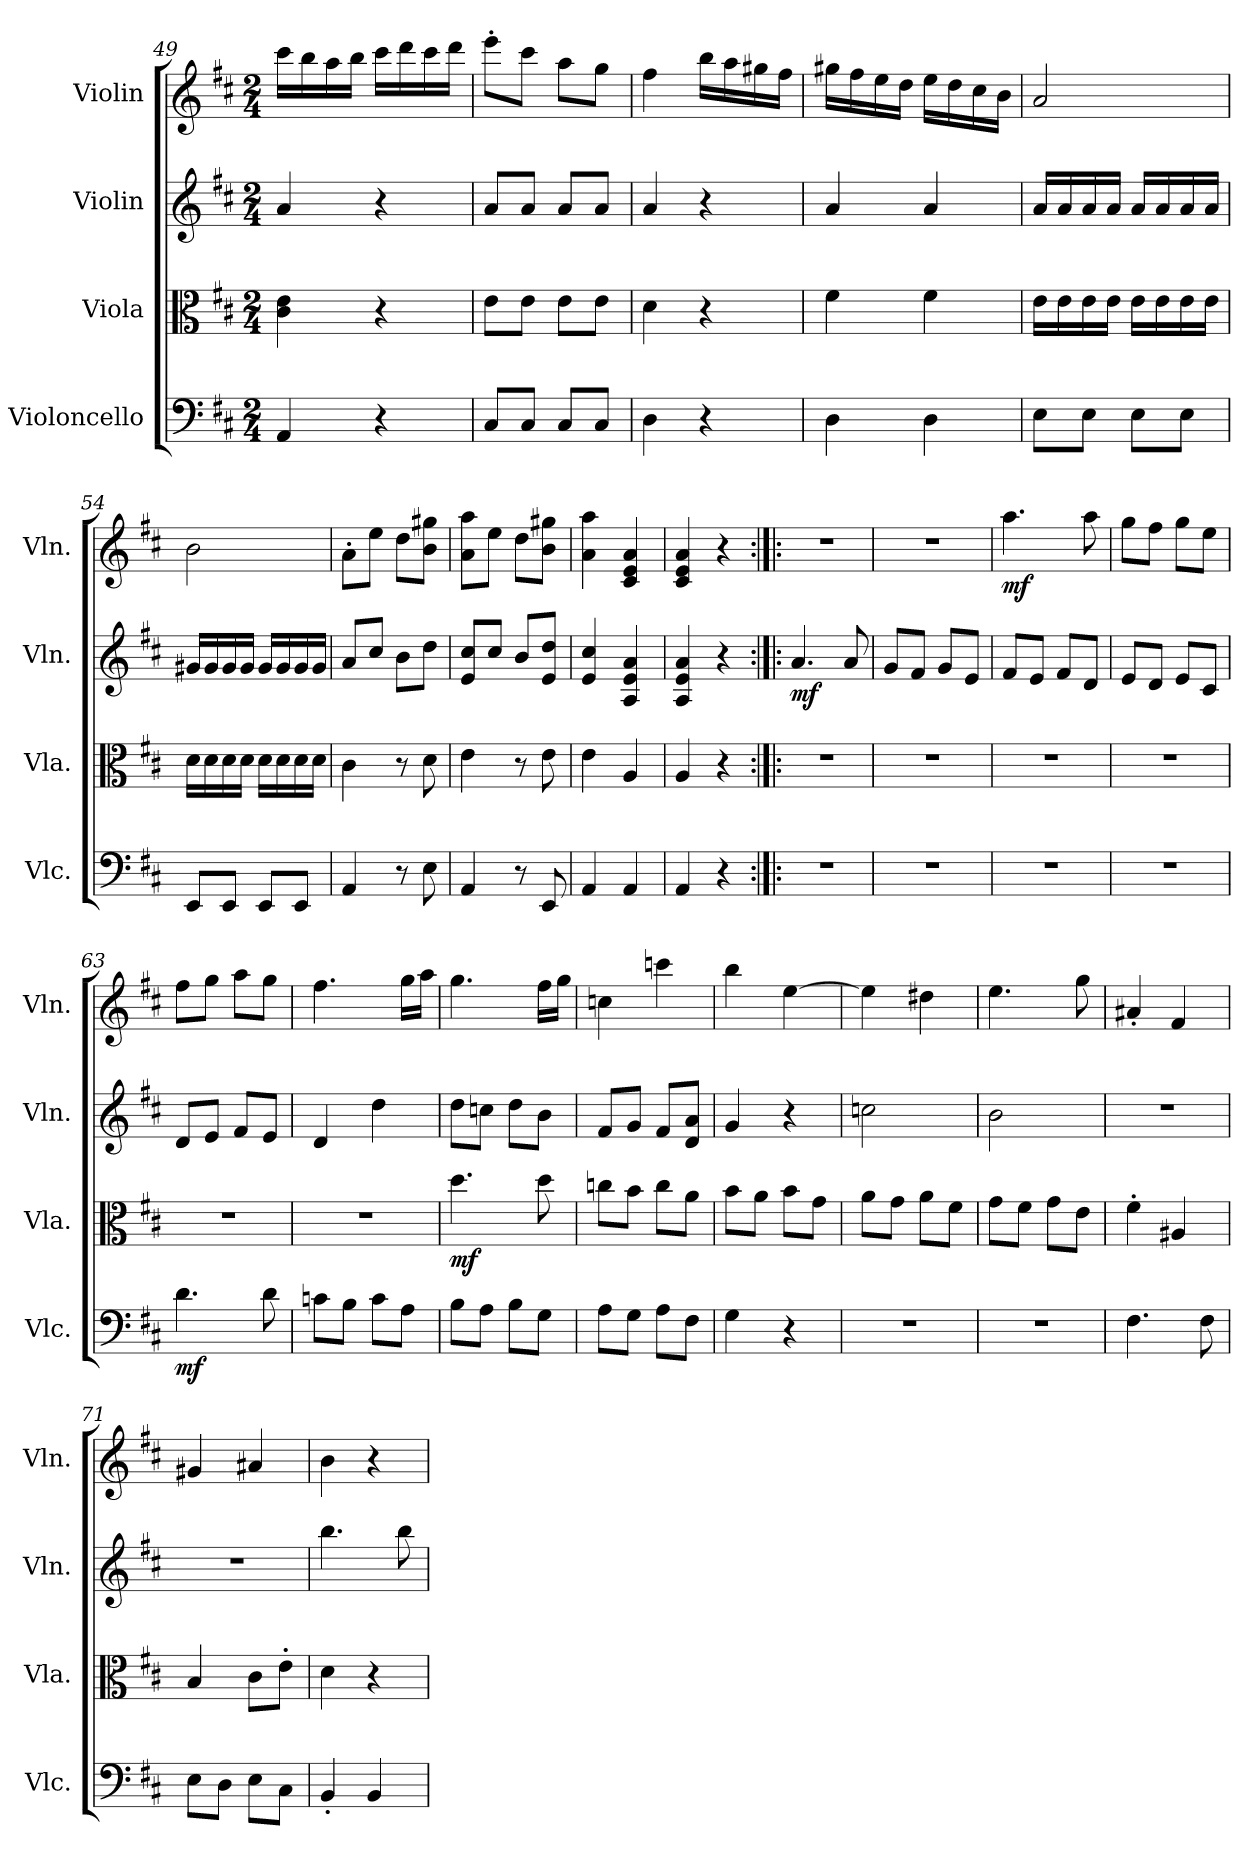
**kern	**dynam	**kern	**dynam	**kern	**dynam	**kern	**dynam
*part4	*part4	*part3	*part3	*part2	*part2	*part1	*part1
*staff4	*staff4	*staff3	*staff3	*staff2	*staff2	*staff1	*staff1
*I"Violoncello	*	*I"Viola	*	*I"Violin	*	*I"Violin	*
*I'Vlc.	*	*I'Vla.	*	*I'Vln.	*	*I'Vln.	*
*clefF4	*	*clefC3	*	*clefG2	*	*clefG2	*
*k[f#c#]	*	*k[f#c#]	*	*k[f#c#]	*	*k[f#c#]	*
*M2/4	*	*M2/4	*	*M2/4	*	*M2/4	*
=49	=49	=49	=49	=49	=49	=49	=49
4AA/	.	4c#\ 4e\	.	4a/	.	16ccc#\LL	.
.	.	.	.	.	.	16bb\	.
.	.	.	.	.	.	16aa\	.
.	.	.	.	.	.	16bb\JJ	.
4r	.	4r	.	4r	.	16ccc#\LL	.
.	.	.	.	.	.	16ddd\	.
.	.	.	.	.	.	16ccc#\	.
.	.	.	.	.	.	16ddd\JJ	.
=50	=50	=50	=50	=50	=50	=50	=50
8C#/L	.	8e\L	.	8a/L	.	8eee'\L	.
8C#/J	.	8e\J	.	8a/J	.	8ccc#\J	.
8C#/L	.	8e\L	.	8a/L	.	8aa\L	.
8C#/J	.	8e\J	.	8a/J	.	8gg\J	.
=51	=51	=51	=51	=51	=51	=51	=51
4D\	.	4d\	.	4a/	.	4ff#\	.
4r	.	4r	.	4r	.	16bb\LL	.
.	.	.	.	.	.	16aa\	.
.	.	.	.	.	.	16gg#X\	.
.	.	.	.	.	.	16ff#\JJ	.
=52	=52	=52	=52	=52	=52	=52	=52
4D\	.	4f#\	.	4a/	.	16gg#X\LL	.
.	.	.	.	.	.	16ff#\	.
.	.	.	.	.	.	16ee\	.
.	.	.	.	.	.	16dd\JJ	.
4D\	.	4f#\	.	4a/	.	16ee\LL	.
.	.	.	.	.	.	16dd\	.
.	.	.	.	.	.	16cc#\	.
.	.	.	.	.	.	16b\JJ	.
!!LO:PB:g=z
=53	=53	=53	=53	=53	=53	=53	=53
8E\L	.	16e\LL	.	16a/LL	.	2a/	.
.	.	16e\	.	16a/	.	.	.
8E\J	.	16e\	.	16a/	.	.	.
.	.	16e\JJ	.	16a/JJ	.	.	.
8E\L	.	16e\LL	.	16a/LL	.	.	.
.	.	16e\	.	16a/	.	.	.
8E\J	.	16e\	.	16a/	.	.	.
.	.	16e\JJ	.	16a/JJ	.	.	.
=54	=54	=54	=54	=54	=54	=54	=54
8EE/L	.	16d\LL	.	16g#X/LL	.	2b\	.
.	.	16d\	.	16g#/	.	.	.
8EE/J	.	16d\	.	16g#/	.	.	.
.	.	16d\JJ	.	16g#/JJ	.	.	.
8EE/L	.	16d\LL	.	16g#/LL	.	.	.
.	.	16d\	.	16g#/	.	.	.
8EE/J	.	16d\	.	16g#/	.	.	.
.	.	16d\JJ	.	16g#/JJ	.	.	.
=55	=55	=55	=55	=55	=55	=55	=55
4AA/	.	4c#\	.	8a/L	.	8a'\L	.
.	.	.	.	8cc#/J	.	8ee\J	.
8r	.	8r	.	8b\L	.	8dd\L	.
8E\	.	8d\	.	8dd\J	.	8b\ 8gg#X\J	.
=56	=56	=56	=56	=56	=56	=56	=56
4AA/	.	4e\	.	8e/ 8cc#/L	.	8a\ 8aa\L	.
.	.	.	.	8cc#/J	.	8ee\J	.
8r	.	8r	.	8b/L	.	8dd\L	.
8EE/	.	8e\	.	8e/ 8dd/J	.	8b\ 8gg#X\J	.
=57	=57	=57	=57	=57	=57	=57	=57
4AA/	.	4e\	.	4e/ 4cc#/	.	4a\ 4aa\	.
4AA/	.	4A/	.	4A/ 4e/ 4a/	.	4c#/ 4e/ 4a/	.
=58	=58	=58	=58	=58	=58	=58	=58
4AA/	.	4A/	.	4A/ 4e/ 4a/	.	4c#/ 4e/ 4a/	.
4r	.	4r	.	4r	.	4r	.
=59:|!|:	=59:|!|:	=59:|!|:	=59:|!|:	=59:|!|:	=59:|!|:	=59:|!|:	=59:|!|:
!	!	!	!	!	!LO:DY:b	!	!
2r	.	2r	.	4.a/	mf	2r	.
.	.	.	.	8a/	.	.	.
!!LO:LB:g=z
=60	=60	=60	=60	=60	=60	=60	=60
2r	.	2r	.	8g/L	.	2r	.
.	.	.	.	8f#/J	.	.	.
.	.	.	.	8g/L	.	.	.
.	.	.	.	8e/J	.	.	.
=61	=61	=61	=61	=61	=61	=61	=61
!	!	!	!	!	!	!	!LO:DY:b
2r	.	2r	.	8f#/L	.	4.aa\	mf
.	.	.	.	8e/J	.	.	.
.	.	.	.	8f#/L	.	.	.
.	.	.	.	8d/J	.	8aa\	.
=62	=62	=62	=62	=62	=62	=62	=62
2r	.	2r	.	8e/L	.	8gg\L	.
.	.	.	.	8d/J	.	8ff#\J	.
.	.	.	.	8e/L	.	8gg\L	.
.	.	.	.	8c#/J	.	8ee\J	.
=63	=63	=63	=63	=63	=63	=63	=63
!	!LO:DY:b	!	!	!	!	!	!
4.d\	mf	2r	.	8d/L	.	8ff#\L	.
.	.	.	.	8e/J	.	8gg\J	.
.	.	.	.	8f#/L	.	8aa\L	.
8d\	.	.	.	8e/J	.	8gg\J	.
=64	=64	=64	=64	=64	=64	=64	=64
8cn\L	.	2r	.	4d/	.	4.ff#\	.
8B\J	.	.	.	.	.	.	.
8c\L	.	.	.	4dd\	.	.	.
8A\J	.	.	.	.	.	16gg\LL	.
.	.	.	.	.	.	16aa\JJ	.
=65	=65	=65	=65	=65	=65	=65	=65
!	!	!	!LO:DY:b	!	!	!	!
8B\L	.	4.dd\	mf	8dd\L	.	4.gg\	.
8A\J	.	.	.	8ccn\J	.	.	.
8B\L	.	.	.	8dd\L	.	.	.
8G\J	.	8dd\	.	8b\J	.	16ff#\LL	.
.	.	.	.	.	.	16gg\JJ	.
=66	=66	=66	=66	=66	=66	=66	=66
8A\L	.	8ccn\L	.	8f#/L	.	4ccn\	.
8G\J	.	8b\J	.	8g/J	.	.	.
8A\L	.	8cc\L	.	8f#/L	.	4cccn\	.
8F#\J	.	8a\J	.	8d/ 8a/J	.	.	.
=67	=67	=67	=67	=67	=67	=67	=67
4G\	.	8b\L	.	4g/	.	4bb\	.
.	.	8a\J	.	.	.	.	.
4r	.	8b\L	.	4r	.	[4ee\	.
.	.	8g\J	.	.	.	.	.
!!LO:LB:g=z
=68	=68	=68	=68	=68	=68	=68	=68
2r	.	8a\L	.	2ccn\	.	4ee\]	.
.	.	8g\J	.	.	.	.	.
.	.	8a\L	.	.	.	4dd#X\	.
.	.	8f#\J	.	.	.	.	.
=69	=69	=69	=69	=69	=69	=69	=69
2r	.	8g\L	.	2b\	.	4.ee\	.
.	.	8f#\J	.	.	.	.	.
.	.	8g\L	.	.	.	.	.
.	.	8e\J	.	.	.	8gg\	.
=70	=70	=70	=70	=70	=70	=70	=70
4.F#\	.	4f#'\	.	2r	.	4a#X'/	.
.	.	4A#X/	.	.	.	4f#/	.
8F#\	.	.	.	.	.	.	.
=71	=71	=71	=71	=71	=71	=71	=71
8E\L	.	4B/	.	2r	.	4g#X/	.
8D\J	.	.	.	.	.	.	.
8E\L	.	8c#\L	.	.	.	4a#X/	.
8C#\J	.	8e'\J	.	.	.	.	.
=72	=72	=72	=72	=72	=72	=72	=72
4BB'/	.	4d\	.	4.bb\	.	4b\	.
4BB/	.	4r	.	.	.	4r	.
.	.	.	.	8bb\	.	.	.
=	=	=	=	=	=	=	=
*-	*-	*-	*-	*-	*-	*-	*-
